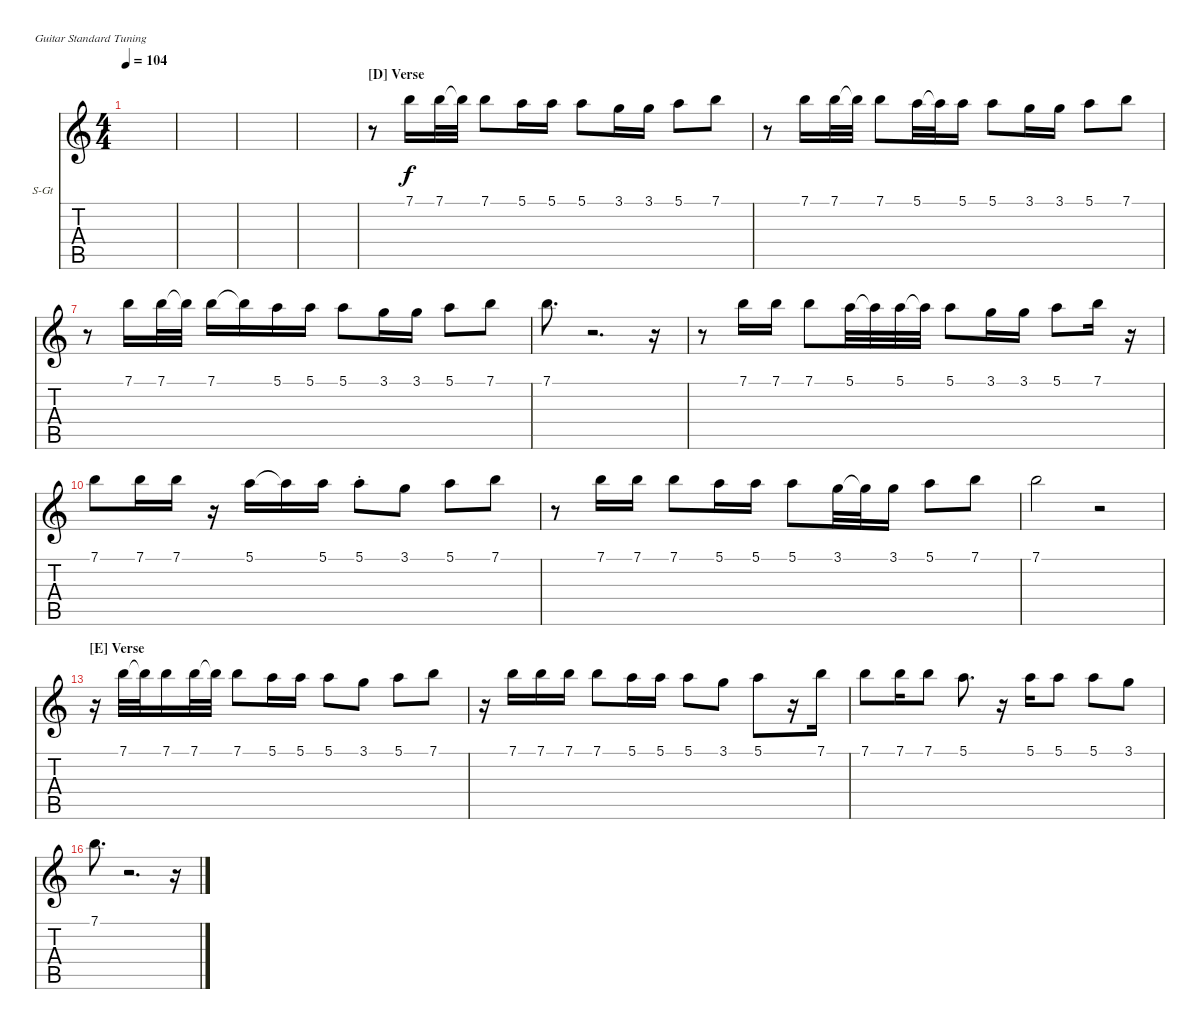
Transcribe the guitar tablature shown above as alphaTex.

\bracketExtendMode nobrackets
\firstSystemTrackNameOrientation horizontal
\otherSystemsTrackNameOrientation horizontal
\defaultBarNumberDisplay FirstOfSystem
\track ("Vocals" "S-Gt") {instrument acousticguitarsteel}
\staff {score tabs}
\tuning (E4 B3 G3 D3 A2 E2)
\ts (4 4)
\tempo 104
\clef g2
\scale
0.25
\ks c
|
\scale
0.25 |
\scale
0.25 |
\scale
0.25 |
\section ("D" "Verse")
\scale
0.282396 r.8 7.1.16{dy f} 7.1.32 7.1{t}.32 7.1.8 5.1.16 5.1.16 5.1.8 3.1.16 3.1.16 5.1.8 7.1.8 |
\scale
0.290954 r.8 7.1.16 7.1.32 7.1{t}.32 7.1.8 5.1.32 5.1{t}.32 5.1.16 5.1.8 3.1.16 3.1.16 5.1.8 7.1.8 |
\scale
0.292176 r.8 7.1.16 7.1.32 7.1{t}.32 7.1.16 7.1{t}.16 5.1.16 5.1.16 5.1.8 3.1.16 3.1.16 5.1.8 7.1.8 |
\scale
0.134474 7.1.8{d} r.2{d} r.16 |
\scale
0.318653 r.8 7.1.16 7.1.16 7.1.8 5.1.32 5.1{t}.32 5.1.32 5.1{t}.32 5.1.8 3.1.16 3.1.16 5.1.8 7.1.16 r.16 |
\scale
0.262953 7.1.8 7.1.16 7.1.16 r.16 5.1.16 5.1{t}.16 5.1.16 5.1{st}.8 3.1.8 5.1.8 7.1.8 |
\scale
0.299223 r.8 7.1.16 7.1.16 7.1.8 5.1.16 5.1.16 5.1.8 3.1.32 3.1{t}.32 3.1.16 5.1.8 7.1.8 |
\scale
0.119171 7.1.2 r.2 |
\section ("E" "Verse")
\scale
0.319463 r.16 7.1.32 7.1{t}.32 7.1.16 7.1.32 7.1{t}.32 7.1.8 5.1.16 5.1.16 5.1.8 3.1.8 5.1.8 7.1.8 |
\scale
0.284564 r.16 7.1.16 7.1.16 7.1.16 7.1.8 5.1.16 5.1.16 5.1.8 3.1.8 5.1.8 r.16 7.1.16 |
\scale
0.248322 7.1.8 7.1.16 7.1.8 5.1.8{d} r.16 5.1.16 5.1.8 5.1.8 3.1.8 |
\scale
0.147651 7.1.8{d} r.2{d} r.16
